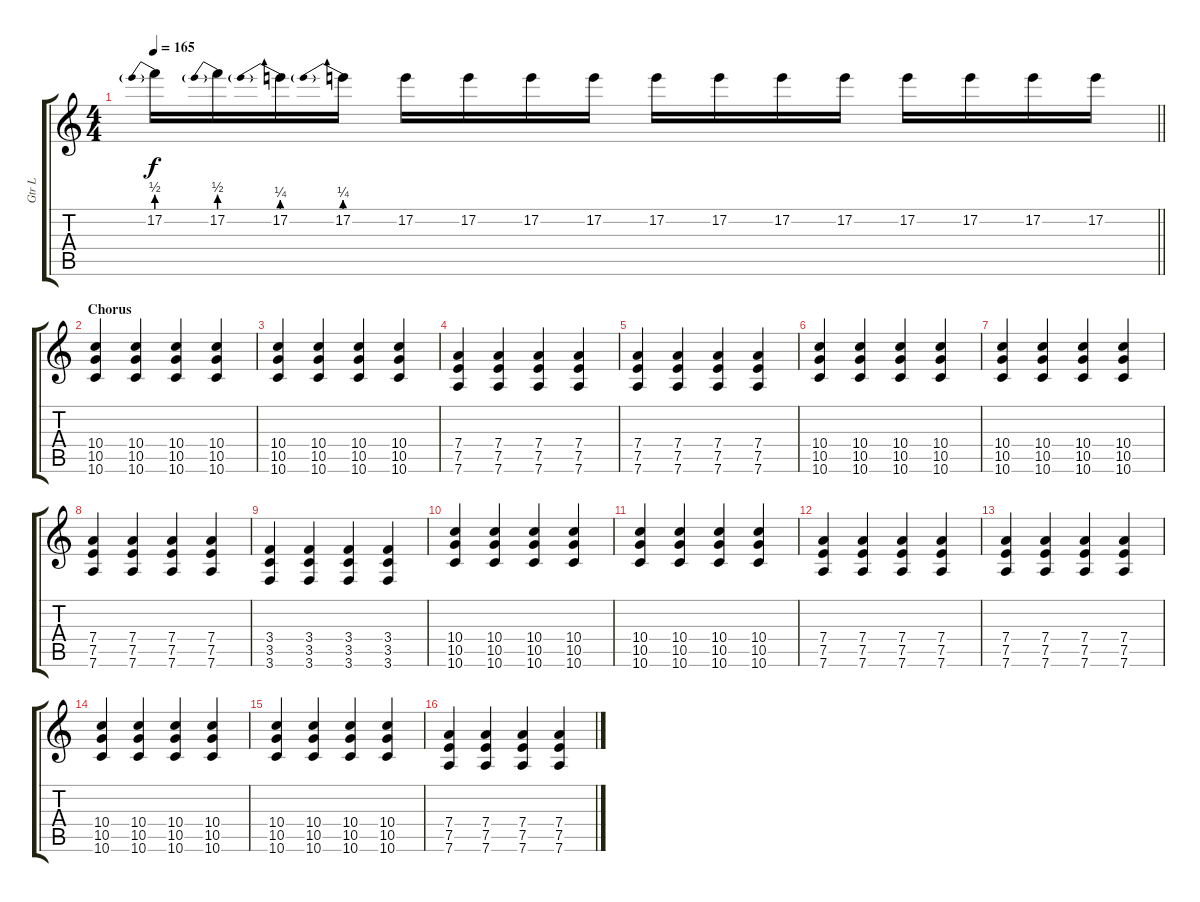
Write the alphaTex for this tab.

\track ("Gtr L" "Gtr L") {instrument overdrivenguitar}
\staff {score tabs}
\tuning (E4 B3 G3 D3 A2 D2) {hide}
\ts (4 4)
\tempo 165
\clef g2
\barLineRight lightlight
\ks c
17.2{be (prebend 0 2 60 2)}.16{dy f} 17.2{be (prebend 0 2 60 2)}.16 17.2{be (prebend 0 1 60 1)}.16 17.2{be (prebend 0 1 60 1)}.16 17.2.16 17.2.16 17.2.16 17.2.16 17.2.16 17.2.16 17.2.16 17.2.16 17.2.16 17.2.16 17.2.16 17.2.16 |
\section ("" "Chorus")
(10.4 10.5 10.6).4 (10.4 10.5 10.6).4 (10.4 10.5 10.6).4 (10.4 10.5 10.6).4 |
(10.4 10.5 10.6).4 (10.4 10.5 10.6).4 (10.4 10.5 10.6).4 (10.4 10.5 10.6).4 |
(7.4 7.5 7.6).4 (7.4 7.5 7.6).4 (7.4 7.5 7.6).4 (7.4 7.5 7.6).4 |
(7.4 7.5 7.6).4 (7.4 7.5 7.6).4 (7.4 7.5 7.6).4 (7.4 7.5 7.6).4 |
(10.4 10.5 10.6).4 (10.4 10.5 10.6).4 (10.4 10.5 10.6).4 (10.4 10.5 10.6).4 |
(10.4 10.5 10.6).4 (10.4 10.5 10.6).4 (10.4 10.5 10.6).4 (10.4 10.5 10.6).4 |
(7.4 7.5 7.6).4 (7.4 7.5 7.6).4 (7.4 7.5 7.6).4 (7.4 7.5 7.6).4 |
(3.4 3.5 3.6).4 (3.4 3.5 3.6).4 (3.4 3.5 3.6).4 (3.4 3.5 3.6).4 |
(10.4 10.5 10.6).4 (10.4 10.5 10.6).4 (10.4 10.5 10.6).4 (10.4 10.5 10.6).4 |
(10.4 10.5 10.6).4 (10.4 10.5 10.6).4 (10.4 10.5 10.6).4 (10.4 10.5 10.6).4 |
(7.4 7.5 7.6).4 (7.4 7.5 7.6).4 (7.4 7.5 7.6).4 (7.4 7.5 7.6).4 |
(7.4 7.5 7.6).4 (7.4 7.5 7.6).4 (7.4 7.5 7.6).4 (7.4 7.5 7.6).4 |
(10.4 10.5 10.6).4 (10.4 10.5 10.6).4 (10.4 10.5 10.6).4 (10.4 10.5 10.6).4 |
(10.4 10.5 10.6).4 (10.4 10.5 10.6).4 (10.4 10.5 10.6).4 (10.4 10.5 10.6).4 |
(7.4 7.5 7.6).4 (7.4 7.5 7.6).4 (7.4 7.5 7.6).4 (7.4 7.5 7.6).4
